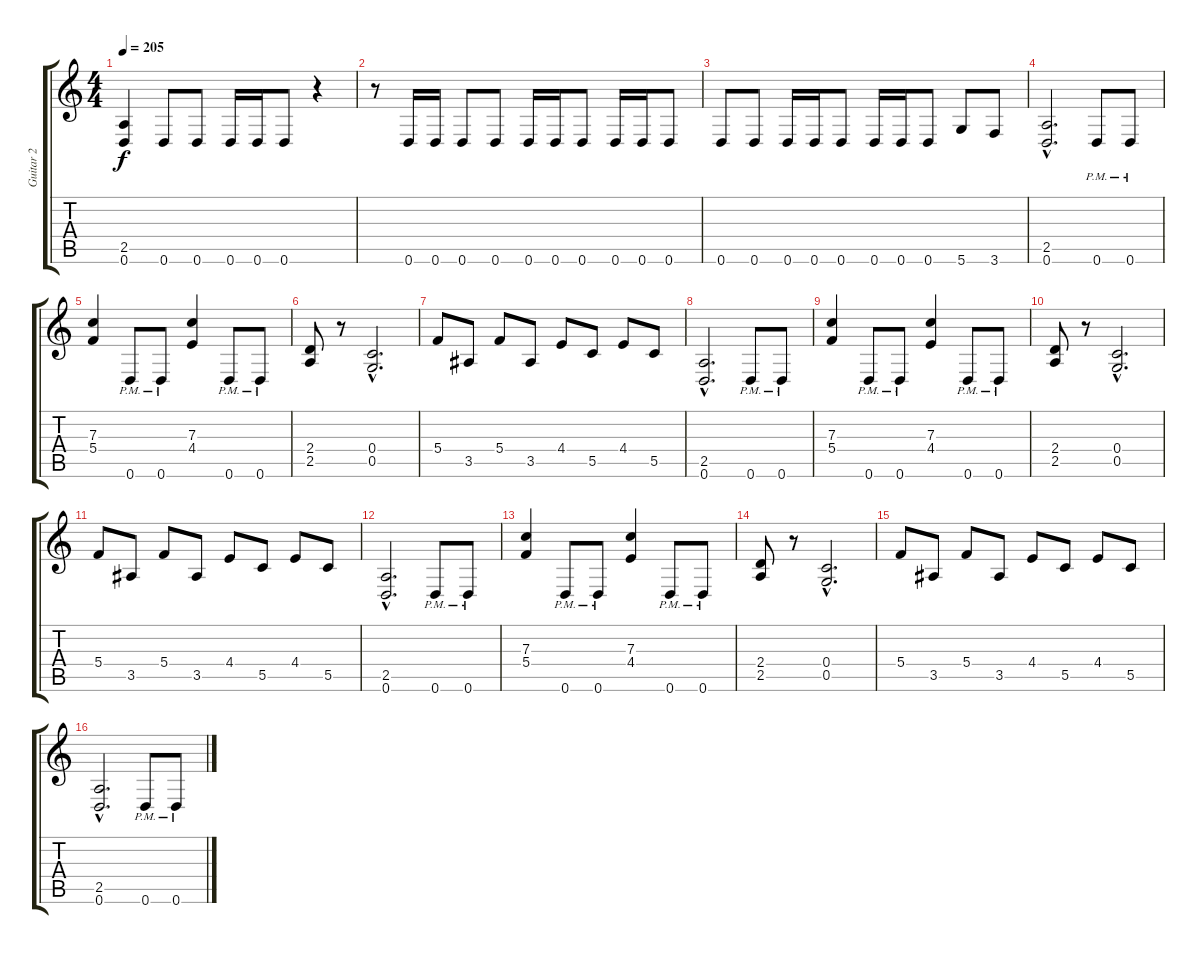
\track ("Guitar 2" "Guitar 2") {instrument distortionguitar}
\staff {score tabs}
\tuning (D4 A3 F3 C3 G2 D2) {hide}
\ts (4 4)
\tempo 205
\clef g2
\ks c
(2.5 0.6).4{dy f} 0.6.8 0.6.8 0.6.16 0.6.16 0.6.8 r.4 |
r.8 0.6.16 0.6.16 0.6.8 0.6.8 0.6.16 0.6.16 0.6.8 0.6.16 0.6.16 0.6.8 |
0.6.8 0.6.8 0.6.16 0.6.16 0.6.8 0.6.16 0.6.16 0.6.8 5.6.8 3.6.8 |
(2.5{hac} 0.6{hac}).2{d balance 8} 0.6{pm}.8 0.6{pm}.8 |
(7.3 5.4).4 0.6{pm}.8 0.6{pm}.8 (7.3 4.4).4 0.6{pm}.8 0.6{pm}.8 |
(2.4 2.5).8 r.8 (0.4{hac} 0.5{hac}).2{d} |
5.4.8 3.5.8 5.4.8 3.5.8 4.4.8 5.5.8 4.4.8 5.5.8 |
(2.5{hac} 0.6{hac}).2{d} 0.6{pm}.8 0.6{pm}.8 |
(7.3 5.4).4 0.6{pm}.8 0.6{pm}.8 (7.3 4.4).4 0.6{pm}.8 0.6{pm}.8 |
(2.4 2.5).8 r.8 (0.4{hac} 0.5{hac}).2{d} |
5.4.8 3.5.8 5.4.8 3.5.8 4.4.8 5.5.8 4.4.8 5.5.8 |
(2.5{hac} 0.6{hac}).2{d} 0.6{pm}.8 0.6{pm}.8 |
(7.3 5.4).4 0.6{pm}.8 0.6{pm}.8 (7.3 4.4).4 0.6{pm}.8 0.6{pm}.8 |
(2.4 2.5).8 r.8 (0.4{hac} 0.5{hac}).2{d} |
5.4.8 3.5.8 5.4.8 3.5.8 4.4.8 5.5.8 4.4.8 5.5.8 |
(2.5{hac} 0.6{hac}).2{d} 0.6{pm}.8 0.6{pm}.8
